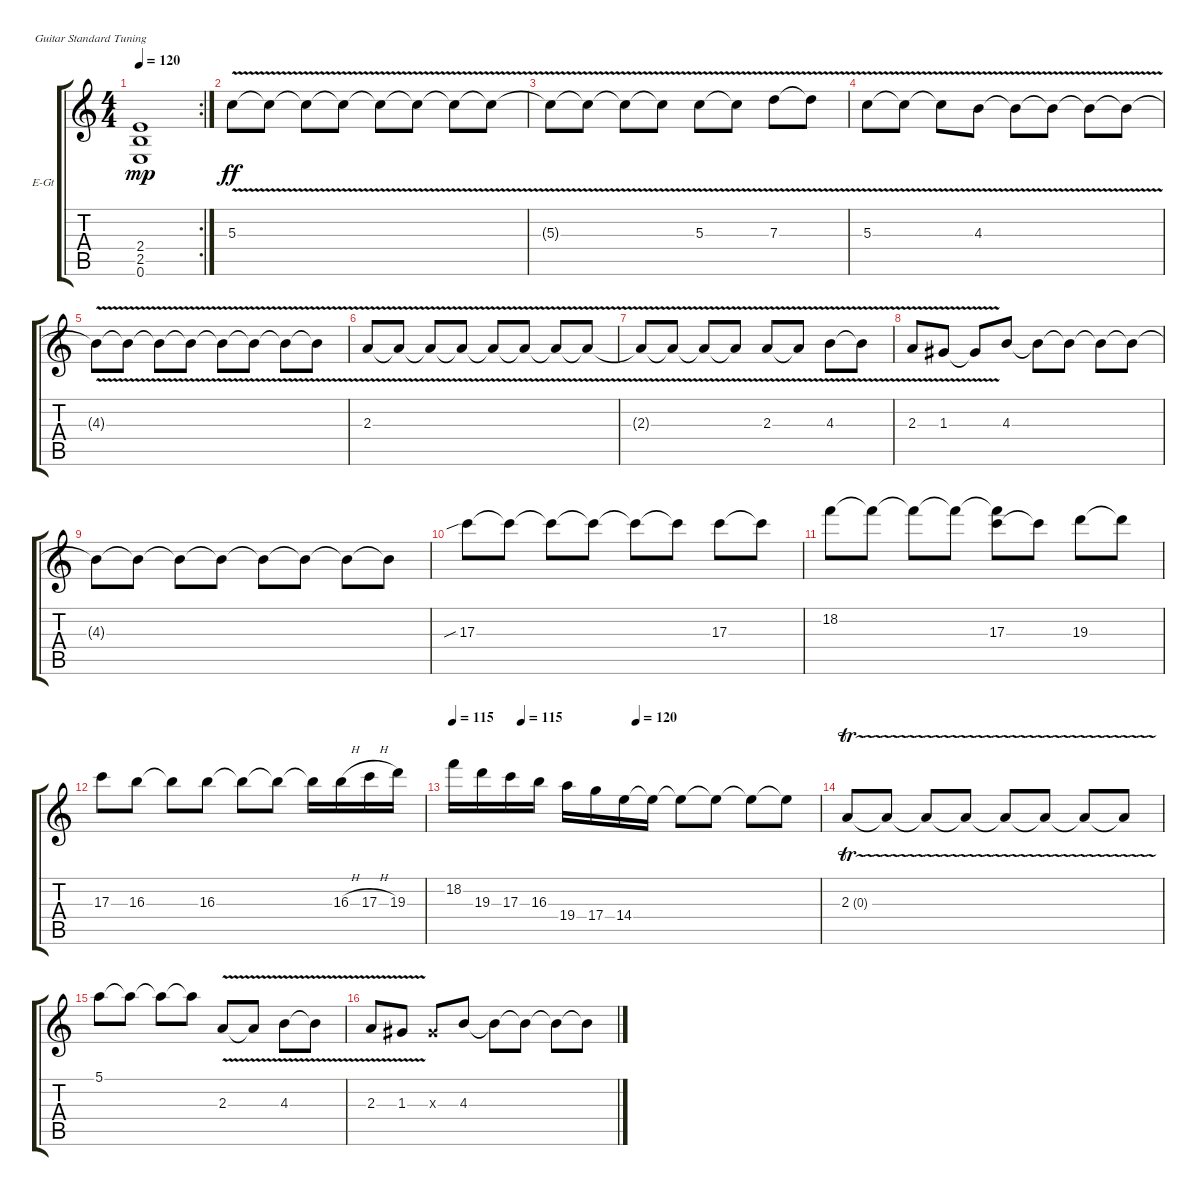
\defaultSystemsLayout 4
\bracketExtendMode groupsimilarinstruments
\firstSystemTrackNameOrientation horizontal
\otherSystemsTrackNameOrientation horizontal
\track ("Ruslan Vladika /  distortion" "E-Gt") {instrument distortionguitar}
\staff {score tabs}
\tuning (E4 B3 G3 D3 A2 E2)
\rc 2
\ts (4 4)
\tempo 120
\clef g2
\ks c
(0.6 2.5 2.4).1{dy mp} |
5.3{v}.8{dy ff} 5.3{v t}.8 5.3{v t}.8 5.3{v t}.8 5.3{v t}.8 5.3{v t}.8 5.3{v t}.8 5.3{v t}.8 |
5.3{v t}.8 5.3{v t}.8 5.3{v t}.8 5.3{v t}.8 5.3{v}.8 5.3{v t}.8 7.3{v}.8 7.3{v t}.8 |
5.3{v}.8 5.3{v t}.8 5.3{v t}.8 4.3{v}.8 4.3{v t}.8 4.3{v t}.8 4.3{v t}.8 4.3{v t}.8 |
4.3{v t}.8 4.3{v t}.8 4.3{v t}.8 4.3{v t}.8 4.3{v t}.8 4.3{v t}.8 4.3{v t}.8 4.3{v t}.8 |
2.3{v}.8 2.3{v t}.8 2.3{v t}.8 2.3{v t}.8 2.3{v t}.8 2.3{v t}.8 2.3{v t}.8 2.3{v t}.8 |
2.3{v t}.8 2.3{v t}.8 2.3{v t}.8 2.3{v t}.8 2.3{v}.8 2.3{v t}.8 4.3{v}.8 4.3{v t}.8 |
2.3{v}.8 1.3{v}.8 1.3{v t}.8 4.3.8 4.3{t}.8 4.3{t}.8 4.3{t}.8 4.3{t}.8 |
4.3{t}.8 4.3{t}.8 4.3{t}.8 4.3{t}.8 4.3{t}.8 4.3{t}.8 4.3{t}.8 4.3{t}.8 |
17.3{sib}.8 17.3{t}.8 17.3{t}.8 17.3{t}.8 17.3{t}.8 17.3{t}.8 17.3.8 17.3{t}.8 |
18.2.8 18.2{t}.8 18.2{t}.8 18.2{t}.8 (18.2{t} 17.3).8 17.3{t}.8 19.3.8 19.3{t}.8 |
17.3.8 16.3.8 16.3{t}.8 16.3.8 16.3{t}.8 16.3{t}.8 16.3{t}.16 16.3{h}.16 17.3{h}.16 19.3.16 |
\tempo 115
\tempo (115 0.1875)
\tempo (120 0.5)
18.2.16 19.3.16 17.3.16 16.3.16 19.4.16 17.4.16 14.4.16 14.4{t}.16 14.4{t}.8 14.4{t}.8 14.4{t}.8 14.4{t}.8 |
2.3{tr (0 16)}.8 2.3{tr (0 16) t}.8 2.3{tr (0 16) t}.8 2.3{tr (0 16) t}.8 2.3{tr (0 16) t}.8 2.3{tr (0 16) t}.8 2.3{tr (0 16) t}.8 2.3{tr (0 16) t}.8 |
5.1.8 5.1{t}.8 5.1{t}.8 5.1{t}.8 2.3{v}.8 2.3{v t}.8 4.3{v}.8 4.3{v t}.8 |
2.3{v}.8 1.3{v}.8 1.3{x}.8 4.3.8 4.3{t}.8 4.3{t}.8 4.3{t}.8 4.3{t}.8
